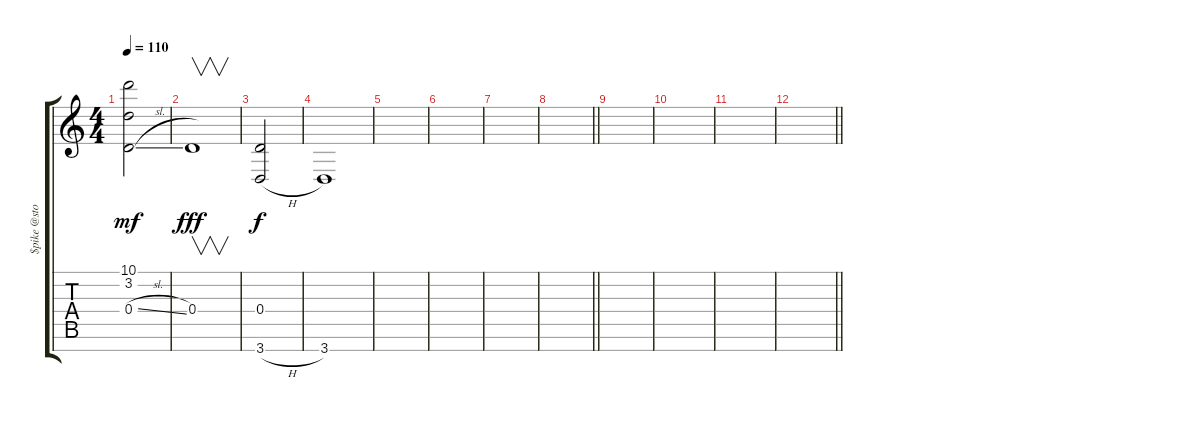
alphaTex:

\track ("$pike @ston" "$pike @sto") {instrument distortionguitar}
\staff {score tabs}
\tuning (E4 B3 G3 D3 A2 E2 B1) {hide}
\ts (4 4)
\tempo 110
\clef g2
\ks c
(10.1 3.2 0.4{sl}).2{dy mf} |
0.4.1{v dy fff} |
(0.4 3.7{h}).2{dy f} |
3.7.1 |
|
|
|
\barLineRight lightlight
|
|
|
|
\barLineRight lightlight
